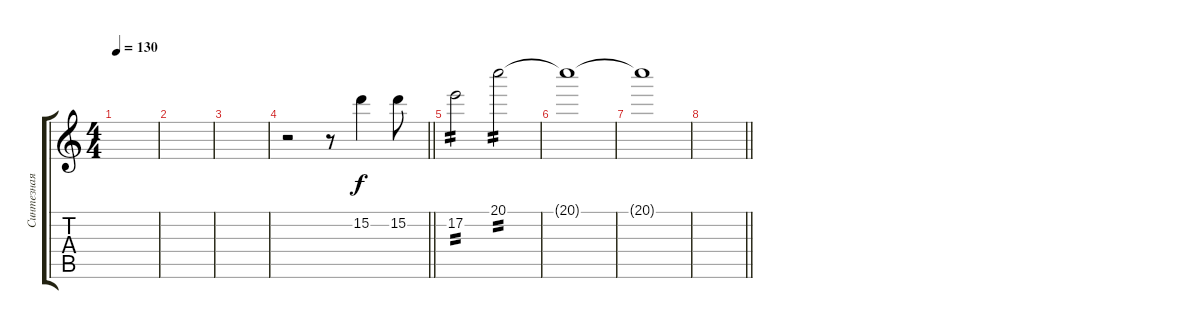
\track ("Синтезная гитара" "Синтезная ") {instrument overdrivenguitar}
\staff {score tabs}
\tuning (E4 B3 G3 D3 A2 E2) {hide}
\ts (4 4)
\tempo 130
\clef g2
\ks c
|
|
|
\barLineRight lightlight
r.2 r.8 15.2.4 15.2.8 |
17.2.2{tp 2} 20.1.2{tp 2} |
20.1{t}.1 |
20.1{t}.1 |
\barLineRight lightlight
